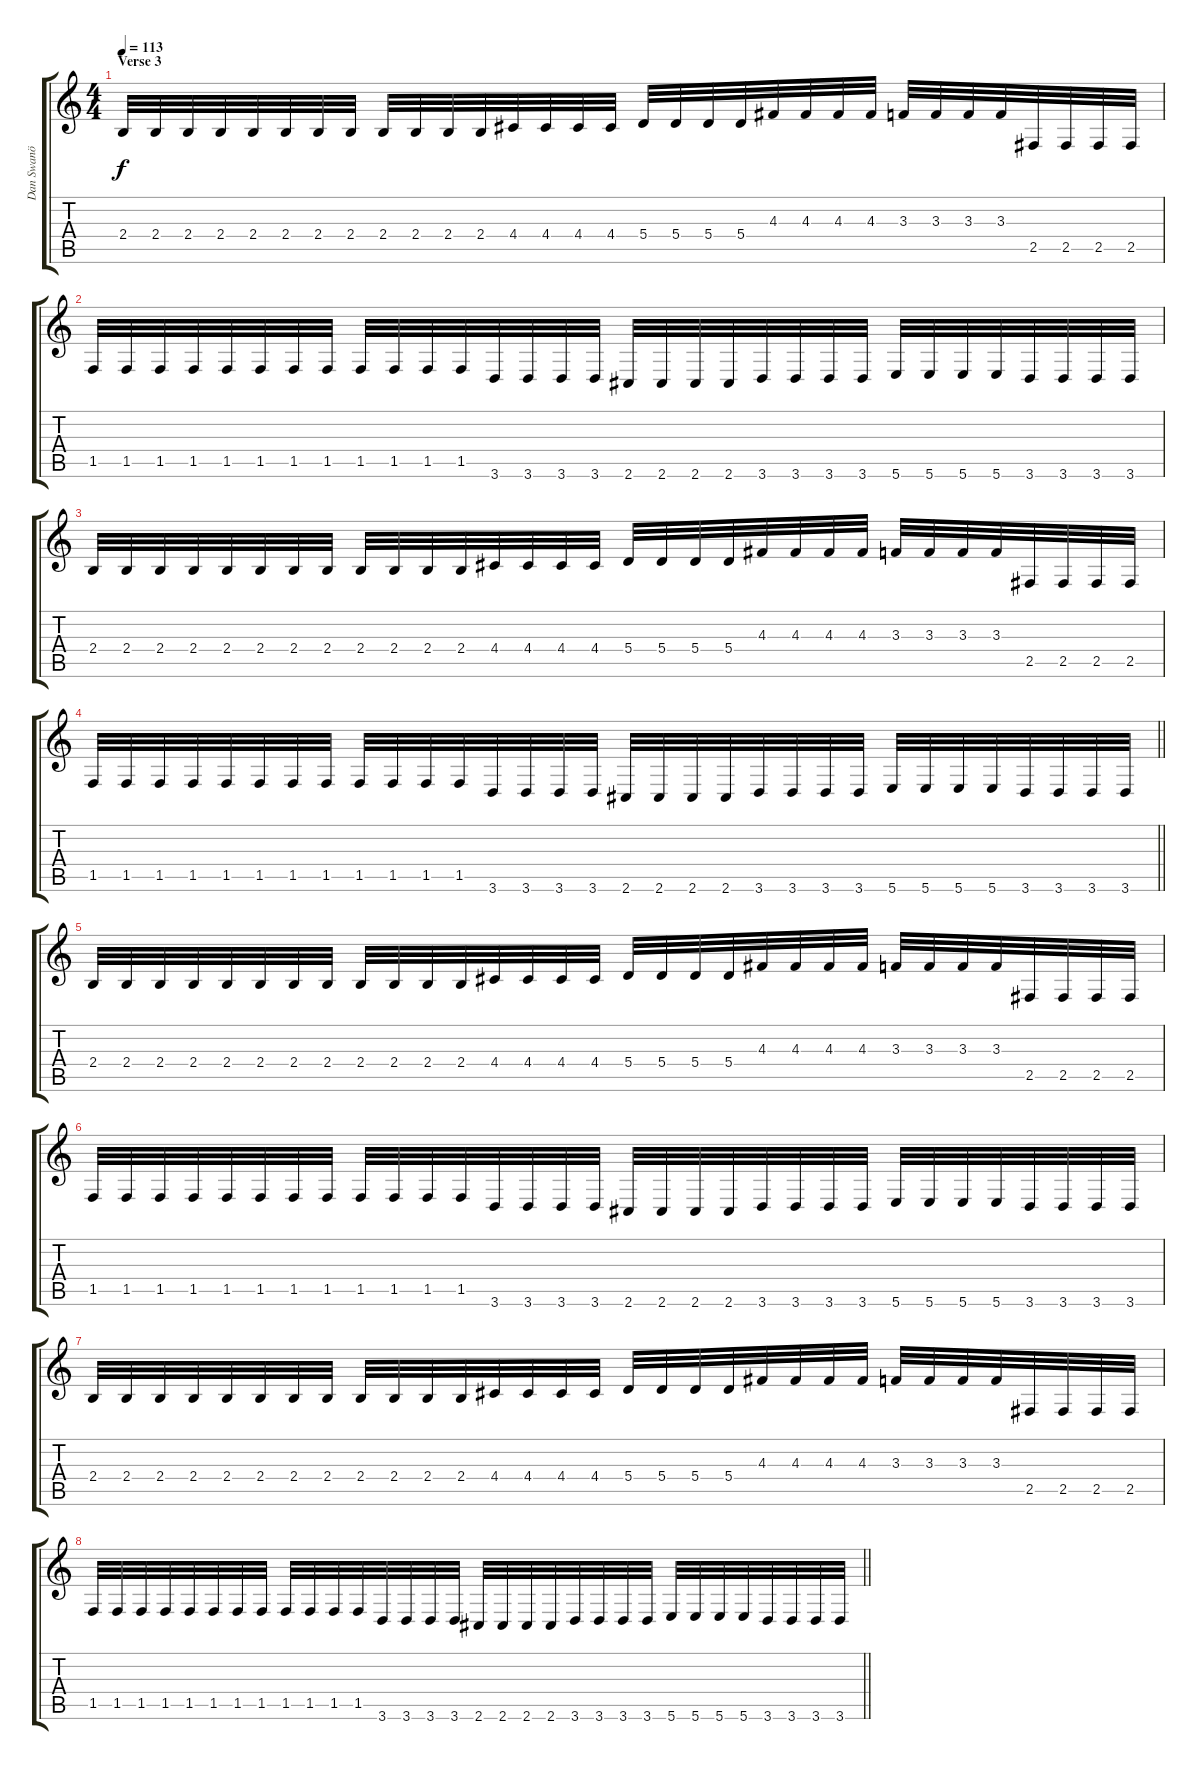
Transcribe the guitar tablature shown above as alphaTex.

\track ("Dan Swanö" "Dan Swanö") {instrument distortionguitar}
\staff {score tabs}
\tuning (B3 Gb3 D3 A2 E2 B1) {hide}
\ts (4 4)
\section ("" "Verse 3")
\tempo 113
\clef g2
\ks c
2.4.32{dy f} 2.4.32 2.4.32 2.4.32 2.4.32 2.4.32 2.4.32 2.4.32 2.4.32 2.4.32 2.4.32 2.4.32 4.4.32 4.4.32 4.4.32 4.4.32 5.4.32 5.4.32 5.4.32 5.4.32 4.3.32 4.3.32 4.3.32 4.3.32 3.3.32 3.3.32 3.3.32 3.3.32 2.5.32 2.5.32 2.5.32 2.5.32 |
1.5.32 1.5.32 1.5.32 1.5.32 1.5.32 1.5.32 1.5.32 1.5.32 1.5.32 1.5.32 1.5.32 1.5.32 3.6.32 3.6.32 3.6.32 3.6.32 2.6.32 2.6.32 2.6.32 2.6.32 3.6.32 3.6.32 3.6.32 3.6.32 5.6.32 5.6.32 5.6.32 5.6.32 3.6.32 3.6.32 3.6.32 3.6.32 |
2.4.32 2.4.32 2.4.32 2.4.32 2.4.32 2.4.32 2.4.32 2.4.32 2.4.32 2.4.32 2.4.32 2.4.32 4.4.32 4.4.32 4.4.32 4.4.32 5.4.32 5.4.32 5.4.32 5.4.32 4.3.32 4.3.32 4.3.32 4.3.32 3.3.32 3.3.32 3.3.32 3.3.32 2.5.32 2.5.32 2.5.32 2.5.32 |
\barLineRight lightlight
1.5.32 1.5.32 1.5.32 1.5.32 1.5.32 1.5.32 1.5.32 1.5.32 1.5.32 1.5.32 1.5.32 1.5.32 3.6.32 3.6.32 3.6.32 3.6.32 2.6.32 2.6.32 2.6.32 2.6.32 3.6.32 3.6.32 3.6.32 3.6.32 5.6.32 5.6.32 5.6.32 5.6.32 3.6.32 3.6.32 3.6.32 3.6.32 |
2.4.32 2.4.32 2.4.32 2.4.32 2.4.32 2.4.32 2.4.32 2.4.32 2.4.32 2.4.32 2.4.32 2.4.32 4.4.32 4.4.32 4.4.32 4.4.32 5.4.32 5.4.32 5.4.32 5.4.32 4.3.32 4.3.32 4.3.32 4.3.32 3.3.32 3.3.32 3.3.32 3.3.32 2.5.32 2.5.32 2.5.32 2.5.32 |
1.5.32 1.5.32 1.5.32 1.5.32 1.5.32 1.5.32 1.5.32 1.5.32 1.5.32 1.5.32 1.5.32 1.5.32 3.6.32 3.6.32 3.6.32 3.6.32 2.6.32 2.6.32 2.6.32 2.6.32 3.6.32 3.6.32 3.6.32 3.6.32 5.6.32 5.6.32 5.6.32 5.6.32 3.6.32 3.6.32 3.6.32 3.6.32 |
2.4.32 2.4.32 2.4.32 2.4.32 2.4.32 2.4.32 2.4.32 2.4.32 2.4.32 2.4.32 2.4.32 2.4.32 4.4.32 4.4.32 4.4.32 4.4.32 5.4.32 5.4.32 5.4.32 5.4.32 4.3.32 4.3.32 4.3.32 4.3.32 3.3.32 3.3.32 3.3.32 3.3.32 2.5.32 2.5.32 2.5.32 2.5.32 |
\barLineRight lightlight
1.5.32 1.5.32 1.5.32 1.5.32 1.5.32 1.5.32 1.5.32 1.5.32 1.5.32 1.5.32 1.5.32 1.5.32 3.6.32 3.6.32 3.6.32 3.6.32 2.6.32 2.6.32 2.6.32 2.6.32 3.6.32 3.6.32 3.6.32 3.6.32 5.6.32 5.6.32 5.6.32 5.6.32 3.6.32 3.6.32 3.6.32 3.6.32
